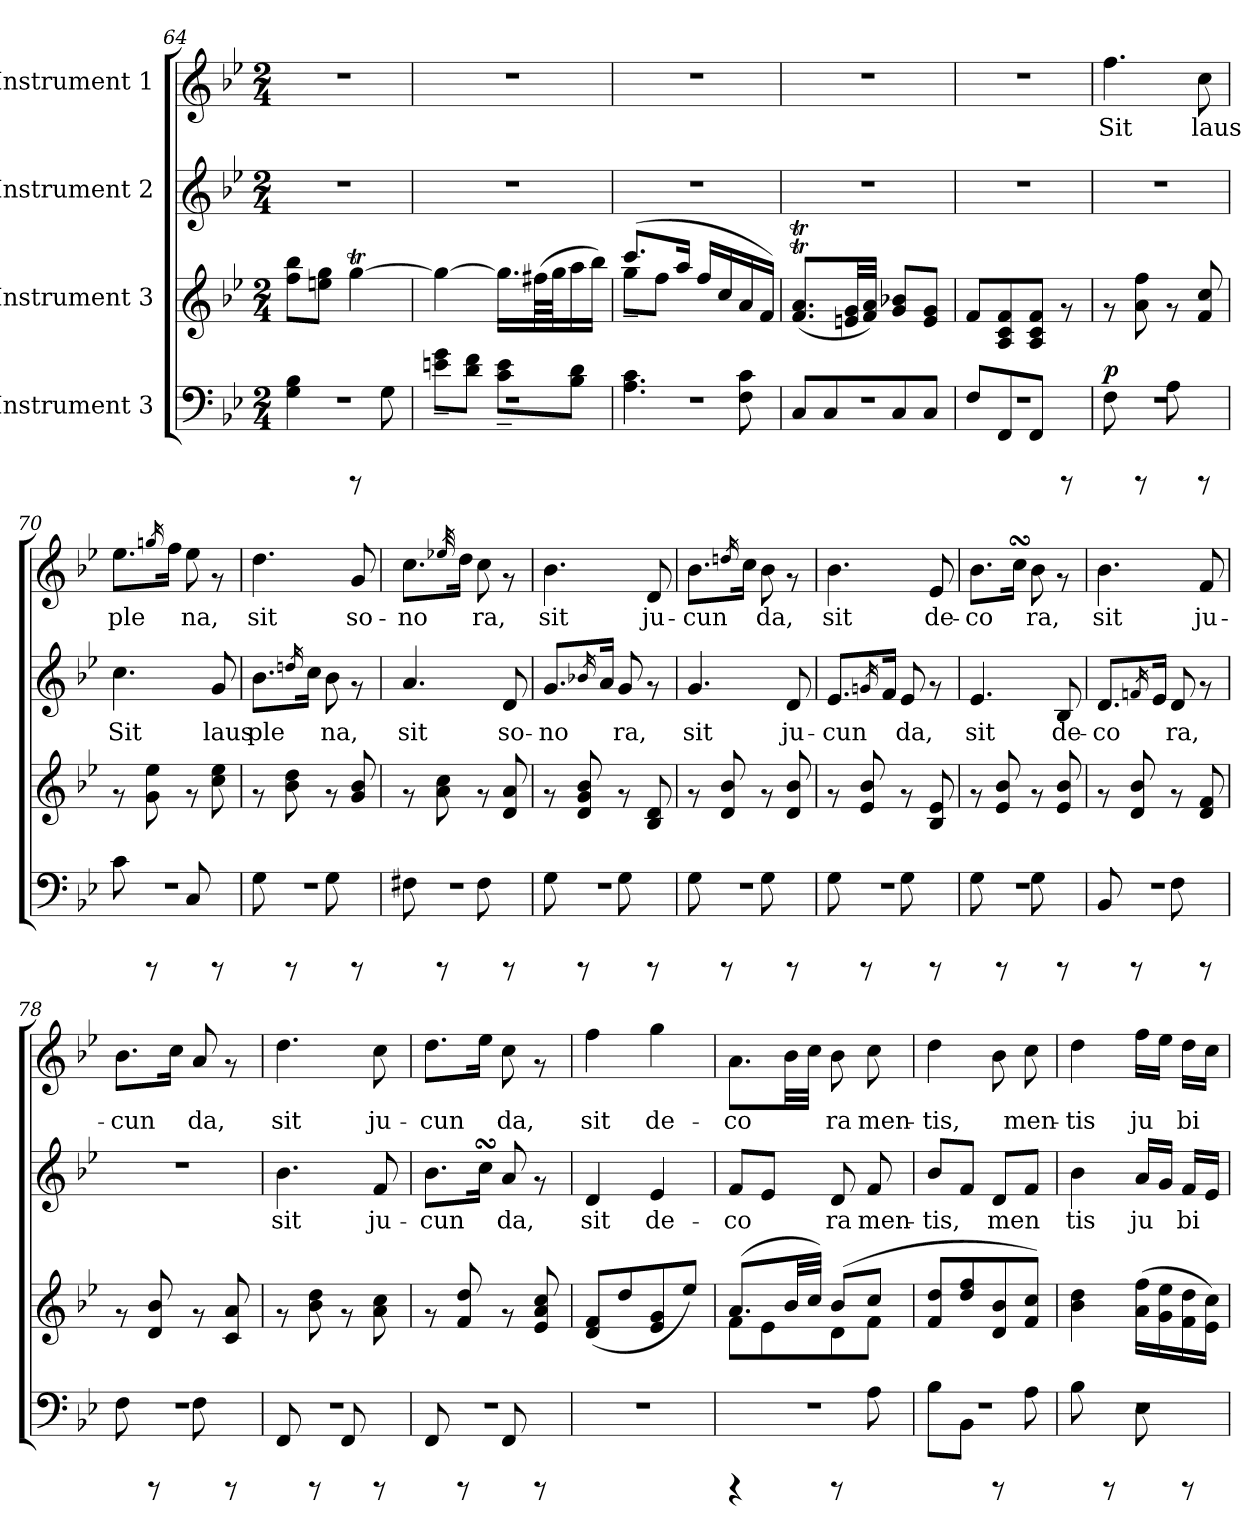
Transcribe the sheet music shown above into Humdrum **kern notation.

**kern	**dynam	**kern	**kern	**text	**kern	**text
*part4	*part4	*part3	*part2	*part2	*part1	*part1
*staff4	*staff4	*staff3	*staff2	*staff2	*staff1	*staff1
*I"Instrument 3	*	*I"Instrument 3	*I"Instrument 2	*	*I"Instrument 1	*
*clefF4	*	*clefG2	*clefG2	*	*clefG2	*
*k[b-e-]	*	*k[b-e-]	*k[b-e-]	*	*k[b-e-]	*
*B-:	*	*B-:	*B-:	*	*B-:	*
*M2/4	*	*M2/4	*M2/4	*	*M2/4	*
=64	=64	=64	=64	=64	=64	=64
*^	*	*	*	*	*	*
*	*^	*	*	*	*	*	*
2r	4B-\ 4G\	2r	.	8ff\ 8bb-\L	2r	.	2r	.
.	.	.	.	8een\ 8gg\J	.	.	.	.
.	8rCCC	.	.	[>4ggT\	.	.	.	.
.	8G\	.	.	.	.	.	.	.
=65	=65	=65	=65	=65	=65	=65	=65	=65
2r	8en\~> 8g\~>L	2r	.	4gg\_>	2r	.	2r	.
.	8d\ 8f\J	.	.	.	.	.	.	.
.	8e\~> 8c\~>L	.	.	16.gg\L]	.	.	.	.
.	.	.	.	(>64ff#X\	.	.	.	.
.	.	.	.	64gg\	.	.	.	.
.	8d\ 8B-\J	.	.	16aa\	.	.	.	.
.	.	.	.	16bb-\J)	.	.	.	.
=66	=66	=66	=66	=66	=66	=66	=66	=66
*	*	*	*	*^	*	*	*	*
2r	4.c\ 4.A\	2r	.	(>8.ccc/L	8gg~>\L	2r	.	2r	.
.	.	.	.	.	8ff\J	.	.	.	.
.	.	.	.	16aa/J	.	.	.	.	.
.	.	.	.	16ff/L	4ryy	.	.	.	.
.	.	.	.	16cc/	.	.	.	.	.
.	8c\ 8F\	.	.	16a/	.	.	.	.	.
.	.	.	.	16f/J)	.	.	.	.	.
*	*	*	*	*v	*v	*	*	*	*
=67	=67	=67	=67	=67	=67	=67	=67	=67
2r	8C/L	2r	.	(<8.f/T 8.a/TL	2r	.	2r	.
.	8C/	.	.	.	.	.	.	.
.	.	.	.	32g/ 32en/	.	.	.	.
.	.	.	.	32f/ 32a/J)	.	.	.	.
.	8C/	.	.	8g/ 8b-/L	.	.	.	.
.	8C/J	.	.	8g/ 8e/J	.	.	.	.
=68	=68	=68	=68	=68	=68	=68	=68	=68
2r	8F/L	2r	.	8f/L	2r	.	2r	.
.	8FF/	.	.	8c/ 8A/ 8f/	.	.	.	.
.	8FF/J	.	.	8f/ 8c/ 8A/J	.	.	.	.
.	8rCCC	.	.	8rf	.	.	.	.
!!LO:LB:g=z
=69	=69	=69	=69	=69	=69	=69	=69	=69
!	!	!	!LO:DY:a	!	!	!	!	!LO:LY:b:cj
2r	8F\	2r	p	8rf	2r	.	4.ff\	Sit
.	8rCCC	.	.	8a\ 8ff\	.	.	.	.
.	8A\	.	.	8rf	.	.	.	.
!	!	!	!	!	!	!	!	!LO:LY:b:cj
.	8rCCC	.	.	8f/ 8cc/	.	.	8cc\	laus
=70	=70	=70	=70	=70	=70	=70	=70	=70
!	!	!	!	!	!	!LO:LY:b:cj	!	!LO:LY:b:cj
2r	8c\	2r	.	8rf	4.cc\	Sit	8.ee-\L	ple-
.	8rCCC	.	.	8g\ 8ee-\	.	.	.	.
.	.	.	.	.	.	.	16qggn/	.
!	!	!	!	!	!	!	!	!LO:LY:b:cj
.	.	.	.	.	.	.	16ff\J	--
!	!	!	!	!	!	!	!	!LO:LY:b:cj
.	8C/	.	.	8rf	.	.	8ee-\	-na,
!	!	!	!	!	!	!LO:LY:b:cj	!	!
.	8rCCC	.	.	8ee-\ 8cc\	8g/	laus	8rf	.
=71	=71	=71	=71	=71	=71	=71	=71	=71
!	!	!	!	!	!	!LO:LY:b:cj	!	!LO:LY:b:cj
2r	8G\	2r	.	8rf	8.b-\L	ple-	4.dd\	sit
.	8rCCC	.	.	8b-\ 8dd\	.	.	.	.
.	.	.	.	.	16qddn/	.	.	.
!	!	!	!	!	!	!LO:LY:b:cj	!	!
.	.	.	.	.	16cc\J	--	.	.
!	!	!	!	!	!	!LO:LY:b:cj	!	!
.	8G\	.	.	8rf	8b-\	-na,	.	.
!	!	!	!	!	!	!	!	!LO:LY:b:cj
.	8rCCC	.	.	8b-/ 8g/	8rf	.	8g/	so-
=72	=72	=72	=72	=72	=72	=72	=72	=72
!	!	!	!	!	!	!LO:LY:b:cj	!	!LO:LY:b:cj
2r	8F#X\	2r	.	8rf	4.a/	sit	8.cc\L	-no-
.	8rCCC	.	.	8a\ 8cc\	.	.	.	.
.	.	.	.	.	.	.	32qee-X/	.
!	!	!	!	!	!	!	!	!LO:LY:b:cj
.	.	.	.	.	.	.	16dd\J	--
!	!	!	!	!	!	!	!	!LO:LY:b:cj
.	8F#\	.	.	8rf	.	.	8cc\	-ra,
!	!	!	!	!	!	!LO:LY:b:cj	!	!
.	8rCCC	.	.	8a/ 8d/	8d/	so-	8rf	.
=73	=73	=73	=73	=73	=73	=73	=73	=73
!	!	!	!	!	!	!LO:LY:b:cj	!	!LO:LY:b:cj
2r	8G\	2r	.	8rf	8.g/L	-no-	4.b-\	sit
.	8rCCC	.	.	8g/ 8d/ 8b-/	.	.	.	.
.	.	.	.	.	16qb-X/	.	.	.
!	!	!	!	!	!	!LO:LY:b:cj	!	!
.	.	.	.	.	16a/J	--	.	.
!	!	!	!	!	!	!LO:LY:b:cj	!	!
.	8G\	.	.	8rf	8g/	-ra,	.	.
!	!	!	!	!	!	!	!	!LO:LY:b:cj
.	8rCCC	.	.	8d/ 8B-/	8rf	.	8d/	ju-
=74	=74	=74	=74	=74	=74	=74	=74	=74
!	!	!	!	!	!	!LO:LY:b:cj	!	!LO:LY:b:cj
2r	8G\	2r	.	8rf	4.g/	sit	8.b-\L	-cun-
.	8rCCC	.	.	8d/ 8b-/	.	.	.	.
.	.	.	.	.	.	.	16qddn/	.
!	!	!	!	!	!	!	!	!LO:LY:b:cj
.	.	.	.	.	.	.	16cc\J	--
!	!	!	!	!	!	!	!	!LO:LY:b:cj
.	8G\	.	.	8rf	.	.	8b-\	-da,
!	!	!	!	!	!	!LO:LY:b:cj	!	!
.	8rCCC	.	.	8b-/ 8d/	8d/	ju-	8rf	.
!!LO:PB:g=z
=75	=75	=75	=75	=75	=75	=75	=75	=75
!	!	!	!	!	!	!LO:LY:b:cj	!	!LO:LY:b:cj
2r	8G\	2r	.	8rf	8.e-/L	-cun-	4.b-\	sit
.	8rCCC	.	.	8e-/ 8b-/	.	.	.	.
.	.	.	.	.	16qgn/	.	.	.
!	!	!	!	!	!	!LO:LY:b:cj	!	!
.	.	.	.	.	16f/J	--	.	.
!	!	!	!	!	!	!LO:LY:b:cj	!	!
.	8G\	.	.	8rf	8e-/	-da,	.	.
!	!	!	!	!	!	!	!	!LO:LY:b:cj
.	8rCCC	.	.	8e-/ 8B-/	8rf	.	8e-/	de-
=76	=76	=76	=76	=76	=76	=76	=76	=76
!	!	!	!	!	!	!LO:LY:b:cj	!	!LO:LY:b:cj
2r	8G\	2r	.	8rf	4.e-/	sit	8.b-\L	-co-
.	8rCCC	.	.	8e-/ 8b-/	.	.	.	.
!	!	!	!	!	!	!	!	!LO:LY:b:cj
.	.	.	.	.	.	.	16ccsSSS\J	--
!	!	!	!	!	!	!	!	!LO:LY:b:cj
.	8G\	.	.	8rf	.	.	8b-\	-ra,
!	!	!	!	!	!	!LO:LY:b:cj	!	!
.	8rCCC	.	.	8b-/ 8e-/	8B-/	de-	8rf	.
=77	=77	=77	=77	=77	=77	=77	=77	=77
!	!	!	!	!	!	!LO:LY:b:cj	!	!LO:LY:b:cj
2r	8BB-/	2r	.	8rf	8.d/L	-co-	4.b-\	sit
.	8rCCC	.	.	8d/ 8b-/	.	.	.	.
.	.	.	.	.	16qfn/	.	.	.
!	!	!	!	!	!	!LO:LY:b:cj	!	!
.	.	.	.	.	16e-/J	--	.	.
!	!	!	!	!	!	!LO:LY:b:cj	!	!
.	8F\	.	.	8rf	8d/	-ra,	.	.
!	!	!	!	!	!	!	!	!LO:LY:b:cj
.	8rCCC	.	.	8f/ 8d/	8rf	.	8f/	ju-
=78	=78	=78	=78	=78	=78	=78	=78	=78
!	!	!	!	!	!	!	!	!LO:LY:b:cj
2r	8F\	2r	.	8rf	2r	.	8.b-\L	-cun-
.	8rCCC	.	.	8d/ 8b-/	.	.	.	.
!	!	!	!	!	!	!	!	!LO:LY:b:cj
.	.	.	.	.	.	.	16cc\J	--
!	!	!	!	!	!	!	!	!LO:LY:b:cj
.	8F\	.	.	8rf	.	.	8a/	-da,
.	8rCCC	.	.	8a/ 8c/	.	.	8rf	.
=79	=79	=79	=79	=79	=79	=79	=79	=79
!	!	!	!	!	!	!LO:LY:b:cj	!	!LO:LY:b:cj
2r	8FF/	2r	.	8rf	4.b-\	sit	4.dd\	sit
.	8rCCC	.	.	8b-\ 8dd\	.	.	.	.
.	8FF/	.	.	8rf	.	.	.	.
!	!	!	!	!	!	!LO:LY:b:cj	!	!LO:LY:b:cj
.	8rCCC	.	.	8cc\ 8a\	8f/	ju-	8cc\	ju-
=80	=80	=80	=80	=80	=80	=80	=80	=80
!	!	!	!	!	!	!LO:LY:b:cj	!	!LO:LY:b:cj
2r	8FF/	2r	.	8rf	8.b-\L	-cun-	8.dd\L	-cun-
.	8rCCC	.	.	8f/ 8dd/	.	.	.	.
!	!	!	!	!	!	!LO:LY:b:cj	!	!LO:LY:b:cj
.	.	.	.	.	16ccsSSS\J	--	16ee-\J	--
!	!	!	!	!	!	!LO:LY:b:cj	!	!LO:LY:b:cj
.	8FF/	.	.	8rf	8a/	-da,	8cc\	-da,
.	8rCCC	.	.	8cc/ 8a/ 8e-/	8rf	.	8rf	.
=81	=81	=81	=81	=81	=81	=81	=81	=81
!	!	!	!	!	!	!LO:LY:b:cj	!	!LO:LY:b:cj
2r	2r	2r	.	(<8d/ 8f/L	4d/	sit	4ff\	sit
.	.	.	.	8dd/	.	.	.	.
!	!	!	!	!	!	!LO:LY:b:cj	!	!LO:LY:b:cj
.	.	.	.	8e-/ 8g/	4e-/	de-	4gg\	de-
.	.	.	.	8ee-/J)	.	.	.	.
!!LO:LB:g=z
=82	=82	=82	=82	=82	=82	=82	=82	=82
*	*	*	*	*^	*	*	*	*
!	!	!	!	!	!	!	!LO:LY:b:cj	!	!LO:LY:b:cj
2r	4rCCC	2r	.	(>8.a/L	8f\L	8f/L	-co-	8.a\L	-co-
!	!	!	!	!	!	!	!LO:LY:b:cj	!	!
.	.	.	.	.	8e-\	8e-/J	--	.	.
!	!	!	!	!	!	!	!	!	!LO:LY:b:cj
.	.	.	.	32b-/	.	.	.	32b-\	--
!	!	!	!	!	!	!	!	!	!LO:LY:b:cj
.	.	.	.	32cc/J)	.	.	.	32cc\J	--
!	!	!	!	!	!	!	!LO:LY:b:cj	!	!LO:LY:b:cj
.	8rCCC	.	.	(>8b-/L	8d\	8d/	-ra	8b-\	-ra
!	!	!	!	!	!	!	!LO:LY:b:cj	!	!LO:LY:b:cj
.	8A\	.	.	8cc/J	8f\J	8f/	men-	8cc\	men-
=83	=83	=83	=83	=83	=83	=83	=83	=83	=83
!	!	!	!	!	!	!	!LO:LY:b:cj	!	!LO:LY:b:cj
*	*	*	*	*v	*v	*	*	*	*
2r	8B-\L	2r	.	8f/ 8dd/L	8b-/L	-tis,	4dd\	-tis,
!	!	!	!	!	!	!LO:LY:b:cj	!	!
.	8BB-\J	.	.	8dd/ 8ff/	8f/J	.	.	.
!	!	!	!	!	!	!LO:LY:b:cj	!	!LO:LY:b:cj
.	8rCCC	.	.	8d/ 8b-/	8d/L	men-	8b-\	.
!	!	!	!	!	!	!LO:LY:b:cj	!	!LO:LY:b:cj
.	8A\	.	.	8cc/ 8f/J)	8f/J	--	8cc\	men-
=84	=84	=84	=84	=84	=84	=84	=84	=84
!	!	!	!	!	!	!LO:LY:b:cj	!	!LO:LY:b:cj
2r	8B-\	2r	.	4dd\ 4b-\	4b-\	-tis	4dd\	-tis
.	8rCCC	.	.	.	.	.	.	.
!	!	!	!	!	!	!LO:LY:b:cj	!	!LO:LY:b:cj
.	8E-\	.	.	(>16ff\ 16a\L	16a/L	ju-	16ff\L	ju-
!	!	!	!	!	!	!LO:LY:b:cj	!	!LO:LY:b:cj
.	.	.	.	16g\ 16ee-\	16g/J	--	16ee-\J	--
!	!	!	!	!	!	!LO:LY:b:cj	!	!LO:LY:b:cj
.	8rCCC	.	.	16f\ 16dd\	16f/L	-bi-	16dd\L	-bi-
!	!	!	!	!	!	!LO:LY:b:cj	!	!LO:LY:b:cj
.	.	.	.	16cc\ 16e-\J)	16e-/J	--	16cc\J	--
*v	*v	*v	*	*	*	*	*	*
=	=	=	=	=	=	=
*-	*-	*-	*-	*-	*-	*-
